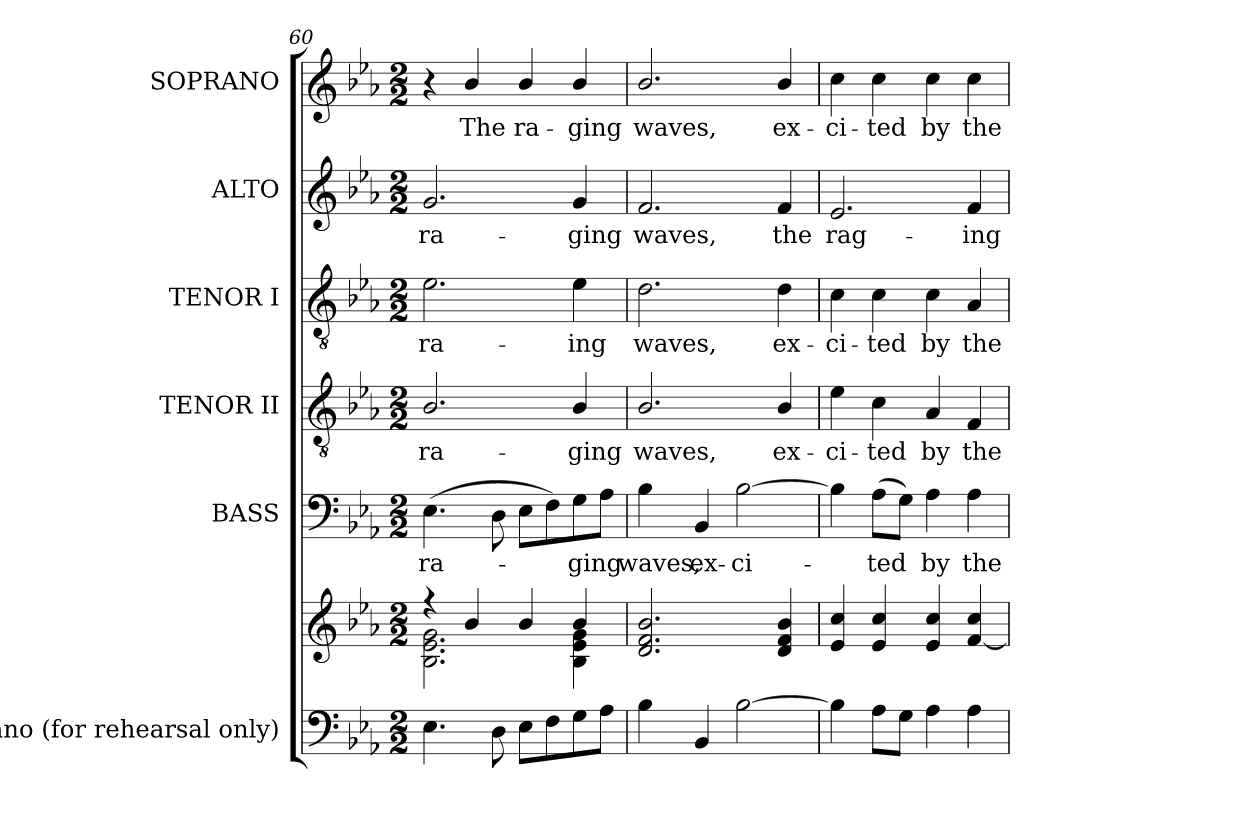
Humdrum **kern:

**kern	**kern	**kern	**text	**kern	**text	**kern	**text	**kern	**text	**kern	**text
*part6	*part6	*part5	*part5	*part4	*part4	*part3	*part3	*part2	*part2	*part1	*part1
*staff7	*staff6	*staff5	*staff5	*staff4	*staff4	*staff3	*staff3	*staff2	*staff2	*staff1	*staff1
*I"Piano (for rehearsal only)	*	*I"BASS	*	*I"TENOR II	*	*I"TENOR I	*	*I"ALTO	*	*I"SOPRANO	*
*I'Pno.	*	*I'B.	*	*I'T.	*	*I'T.	*	*I'A.	*	*I'S.	*
*clefF4	*clefG2	*clefF4	*	*clefGv2	*	*clefGv2	*	*clefG2	*	*clefG2	*
*	*	*	*	*ITrd7c12	*	*ITrd7c12	*	*	*	*	*
*k[b-e-a-]	*k[b-e-a-]	*k[b-e-a-]	*	*k[b-e-a-]	*	*k[b-e-a-]	*	*k[b-e-a-]	*	*k[b-e-a-]	*
*E-:	*E-:	*E-:	*	*E-:	*	*E-:	*	*E-:	*	*E-:	*
*M2/2	*M2/2	*M2/2	*	*M2/2	*	*M2/2	*	*M2/2	*	*M2/2	*
=60	=60	=60	=60	=60	=60	=60	=60	=60	=60	=60	=60
*	*^	*	*	*	*	*	*	*	*	*	*
!	!	!	!	!LO:LY:b:color=#000000	!	!	!	!	!	!	!	!
!	!	!	!	!	!	!LO:LY:b:color=#000000	!	!	!	!	!	!
!	!	!	!	!	!	!	!	!LO:LY:b:color=#000000	!	!	!	!
!	!	!	!	!	!	!	!	!	!	!LO:LY:b:color=#000000	!	!
4.E-i\	4r	2.B-i\ 2.e-i 2.gi	(4.E-i\	ra-	2.BB-i/	ra-	2.E-i\	ra-	2.gi/	ra-	4r	.
!	!	!	!	!	!	!	!	!	!	!	!	!LO:LY:b:color=#000000
.	4b-i/	.	.	.	.	.	.	.	.	.	4b-i/	The
8Di\	.	.	8Di\	.	.	.	.	.	.	.	.	.
!	!	!	!	!	!	!	!	!	!	!	!	!LO:LY:b:color=#000000
8E-i\L	4b-i/	.	8E-i\L	.	.	.	.	.	.	.	4b-i/	ra-
8Fi\	.	.	8Fi\)	.	.	.	.	.	.	.	.	.
!	!	!	!	!LO:LY:b:color=#000000	!	!	!	!	!	!	!	!
!	!	!	!	!	!	!LO:LY:b:color=#000000	!	!	!	!	!	!
!	!	!	!	!	!	!	!	!LO:LY:b:color=#000000	!	!	!	!
!	!	!	!	!	!	!	!	!	!	!LO:LY:b:color=#000000	!	!
!	!	!	!	!	!	!	!	!	!	!	!	!LO:LY:b:color=#000000
8Gi\	4b-i/	4B-i\ 4e-i 4gi	8Gi\	-ging	4BB-i/	-ging	4E-i\	-ing	4gi/	-ging	4b-i/	-ging
8A-i\J	.	.	8A-i\J	.	.	.	.	.	.	.	.	.
*	*v	*v	*	*	*	*	*	*	*	*	*	*
!!LO:LB:g=z
=61	=61	=61	=61	=61	=61	=61	=61	=61	=61	=61	=61
!	!	!	!LO:LY:b:color=#000000	!	!	!	!	!	!	!	!
!	!	!	!	!	!LO:LY:b:color=#000000	!	!	!	!	!	!
!	!	!	!	!	!	!	!LO:LY:b:color=#000000	!	!	!	!
!	!	!	!	!	!	!	!	!	!LO:LY:b:color=#000000	!	!
!	!	!	!	!	!	!	!	!	!	!	!LO:LY:b:color=#000000
4B-i\	2.di/ 2.fi 2.b-i	4B-i\	waves,	2.BB-i/	waves,	2.Di\	waves,	2.fi/	waves,	2.b-i/	waves,
!	!	!	!LO:LY:b:color=#000000	!	!	!	!	!	!	!	!
4BB-i/	.	4BB-i/	ex-	.	.	.	.	.	.	.	.
!	!	!	!LO:LY:b:color=#000000	!	!	!	!	!	!	!	!
[2B-i\	.	[2B-i\	-ci-	.	.	.	.	.	.	.	.
!	!	!	!	!	!LO:LY:b:color=#000000	!	!	!	!	!	!
!	!	!	!	!	!	!	!LO:LY:b:color=#000000	!	!	!	!
!	!	!	!	!	!	!	!	!	!LO:LY:b:color=#000000	!	!
!	!	!	!	!	!	!	!	!	!	!	!LO:LY:b:color=#000000
.	4di/ 4fi 4b-i	.	.	4BB-i/	ex-	4Di\	ex-	4fi/	the	4b-i/	ex-
=62	=62	=62	=62	=62	=62	=62	=62	=62	=62	=62	=62
!	!	!	!	!	!LO:LY:b:color=#000000	!	!	!	!	!	!
!	!	!	!	!	!	!	!LO:LY:b:color=#000000	!	!	!	!
!	!	!	!	!	!	!	!	!	!LO:LY:b:color=#000000	!	!
!	!	!	!	!	!	!	!	!	!	!	!LO:LY:b:color=#000000
4B-i\]	4e-i/ 4cci	4B-i\]	.	4E-i\	-ci-	4Ci\	-ci-	2.e-i/	rag-	4cci\	-ci-
!	!	!	!LO:LY:b:color=#000000	!	!	!	!	!	!	!	!
!	!	!	!	!	!LO:LY:b:color=#000000	!	!	!	!	!	!
!	!	!	!	!	!	!	!LO:LY:b:color=#000000	!	!	!	!
!	!	!	!	!	!	!	!	!	!	!	!LO:LY:b:color=#000000
8A-i\L	4e-i/ 4cci	(8A-i\L	-ted	4Ci\	-ted	4Ci\	-ted	.	.	4cci\	-ted
8Gi\J	.	8Gi\J)	.	.	.	.	.	.	.	.	.
!	!	!	!LO:LY:b:color=#000000	!	!	!	!	!	!	!	!
!	!	!	!	!	!LO:LY:b:color=#000000	!	!	!	!	!	!
!	!	!	!	!	!	!	!LO:LY:b:color=#000000	!	!	!	!
!	!	!	!	!	!	!	!	!	!	!	!LO:LY:b:color=#000000
4A-i\	4e-i/ 4cci	4A-i\	by	4AA-i/	by	4Ci\	by	.	.	4cci\	by
!	!	!	!LO:LY:b:color=#000000	!	!	!	!	!	!	!	!
!	!	!	!	!	!LO:LY:b:color=#000000	!	!	!	!	!	!
!	!	!	!	!	!	!	!LO:LY:b:color=#000000	!	!	!	!
!	!	!	!	!	!	!	!	!	!LO:LY:b:color=#000000	!	!
!	!	!	!	!	!	!	!	!	!	!	!LO:LY:b:color=#000000
4A-i\	[4fi/ 4cci	4A-i\	the	4FFi/	the	4AA-i/	the	4fi/	-ing	4cci\	the
=	=	=	=	=	=	=	=	=	=	=	=
*-	*-	*-	*-	*-	*-	*-	*-	*-	*-	*-	*-
